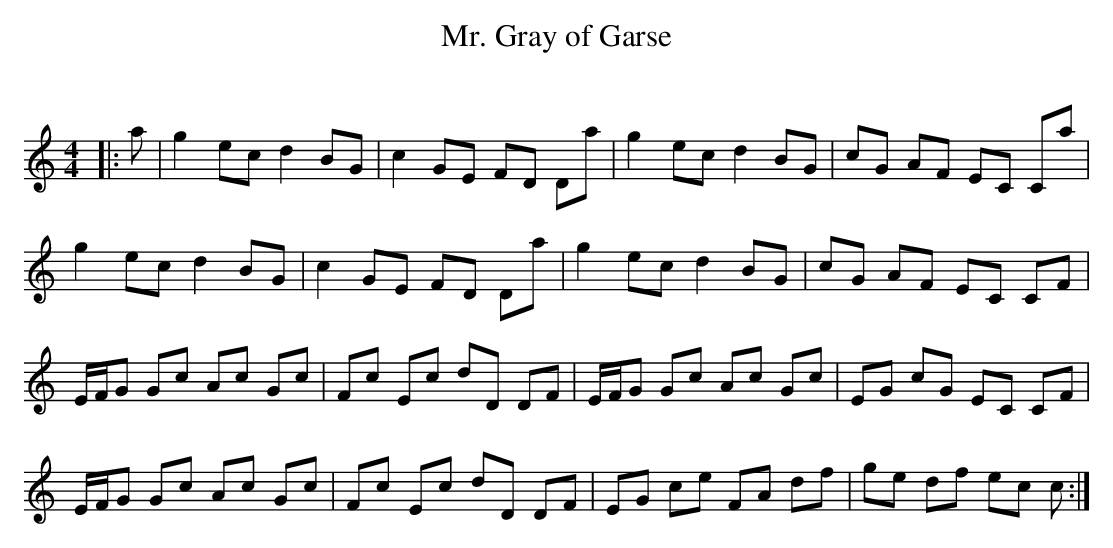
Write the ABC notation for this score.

X:1
T: Mr. Gray of Garse
C:
Q: 232
K:C
M:4/4
L:1/8
|:a|g2 ec d2 BG|c2 GE FD Da|g2 ec d2 BG|cG AF EC Ca|
g2 ec d2 BG|c2 GE FD Da|g2 ec d2 BG|cG AF EC CF|
E1/2F1/2G Gc Ac Gc|Fc Ec dD DF|E1/2F1/2G Gc Ac Gc|EG cG EC CF|
E1/2F1/2G Gc Ac Gc|Fc Ec dD DF|EG ce FA df|ge df ec c:|
